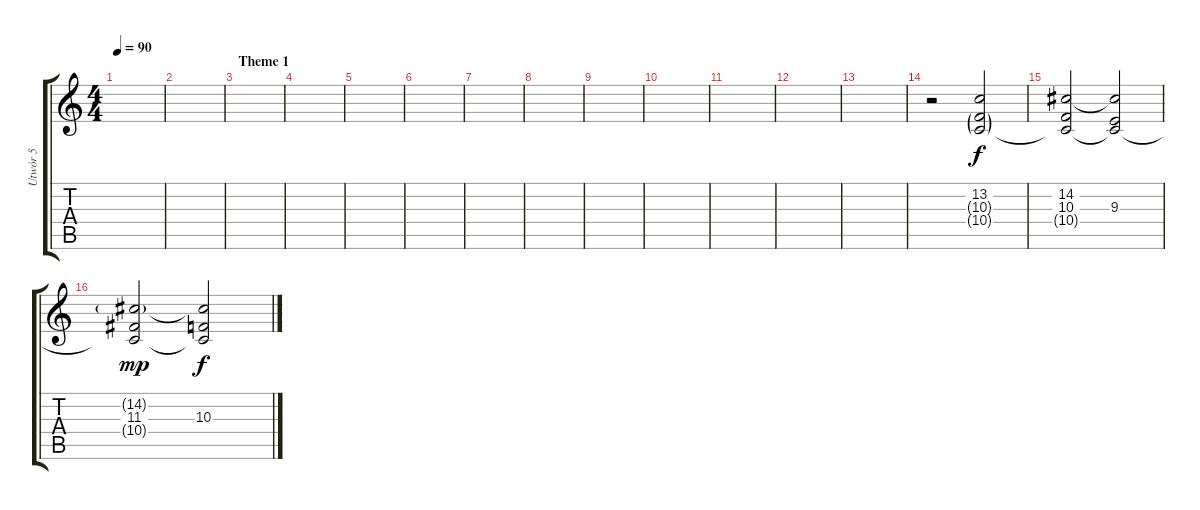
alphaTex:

\track ("Utwór 5" "Utwór 5") {instrument tuba}
\staff {score tabs}
\tuning (E4 B3 G3 D3 A2 E2) {hide}
\ts (4 4)
\tempo 90
\clef g2
\ks c
|
|
\section ("" "Theme 1")
|
|
|
|
|
|
|
|
|
|
|
r.2 (13.2 10.3{g} 10.4{g}).2 |
(14.2 10.3 10.4{t}).2{dy f} (14.2{t} 9.3 10.4{t}).2 |
(14.2{g} 11.3 10.4{t}).2{dy mp} (14.2{t} 10.3 10.4{t}).2{dy f}
